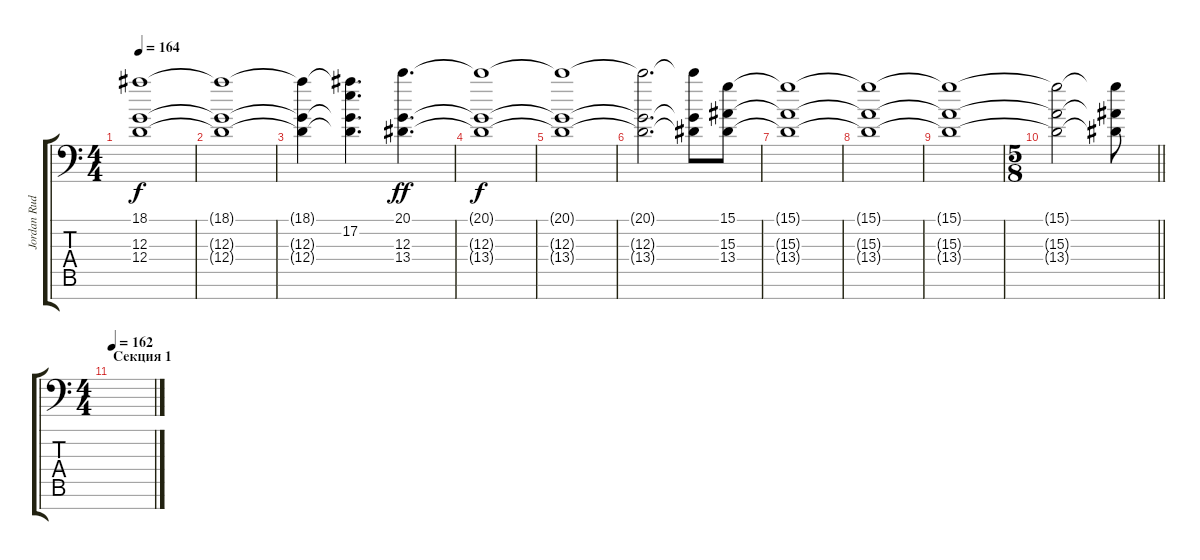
\track ("Jordan Rudess chords 2" "Jordan Rud") {instrument pad4choir}
\staff {score tabs}
\tuning (E4 B3 G3 D3 A2 E2 C-1) {hide}
\ts (4 4)
\tempo 164
\clef f4
\ks c
(18.1{t} 12.3{t} 12.4{t}).1{dy f} |
(18.1{t} 12.3{t} 12.4{t}).1 |
(18.1{t} 12.3{t} 12.4{t}).4 (18.1{t} 17.2{t} 12.3{t} 12.4{t}).4{d} (20.1 12.3 13.4).4{d dy ff} |
(20.1{t} 12.3{t} 13.4{t}).1{dy f} |
(20.1{t} 12.3{t} 13.4{t}).1 |
(20.1{t} 12.3{t} 13.4{t}).2{d} (20.1{t} 12.3{t} 13.4{t}).8 (15.1 15.3 13.4).8 |
(15.1{t} 15.3{t} 13.4{t}).1 |
(15.1{t} 15.3{t} 13.4{t}).1 |
(15.1{t} 15.3{t} 13.4{t}).1 |
\ts (5 8)
\barLineRight lightlight
(15.1{t} 15.3{t} 13.4{t}).2 (15.1{t} 15.3{t} 13.4{t}).8 |
\ts (4 4)
\section ("" "Секция 1")
\tempo 162
